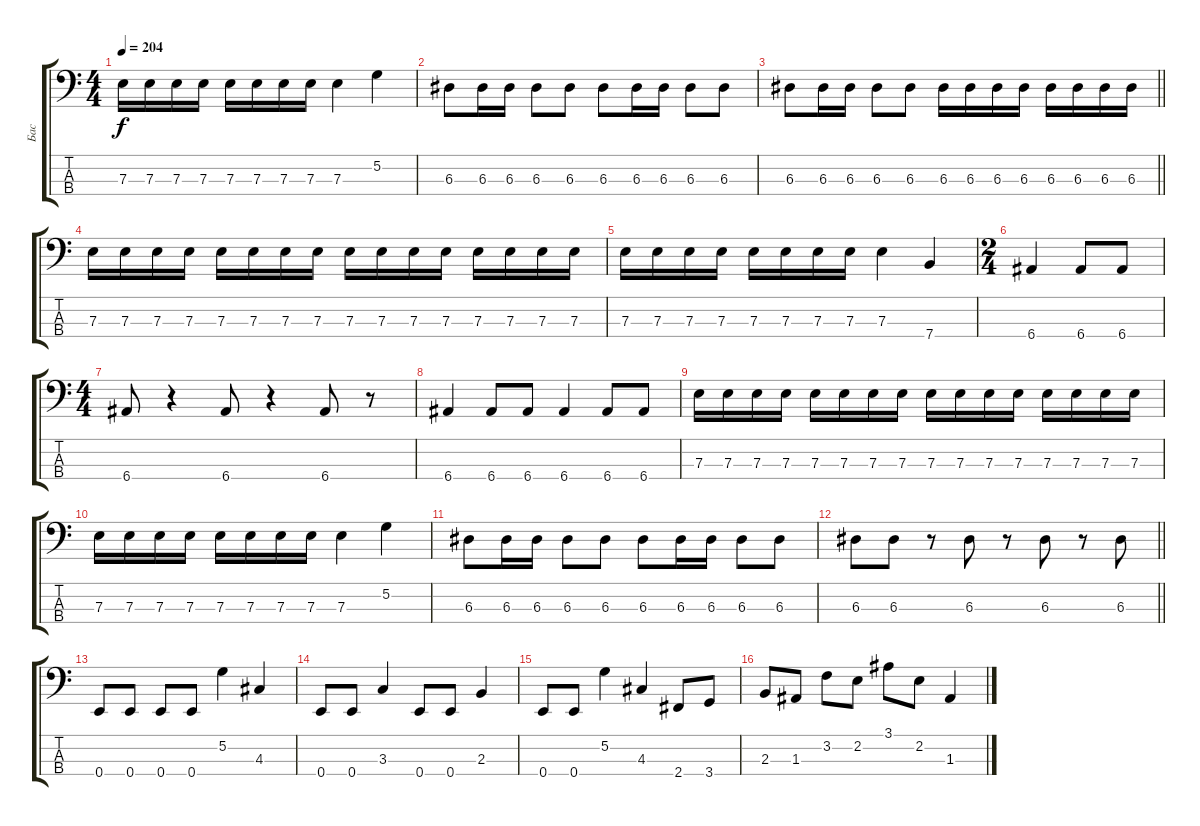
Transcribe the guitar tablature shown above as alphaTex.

\track ("Бас" "Бас") {instrument electricbasspick}
\staff {score tabs}
\tuning (G2 D2 A1 E1) {hide}
\ts (4 4)
\tempo 204
\clef f4
\ks c
7.3.16{dy f} 7.3.16 7.3.16 7.3.16 7.3.16 7.3.16 7.3.16 7.3.16 7.3.4 5.2.4 |
6.3.8 6.3.16 6.3.16 6.3.8 6.3.8 6.3.8 6.3.16 6.3.16 6.3.8 6.3.8 |
\barLineRight lightlight
6.3.8 6.3.16 6.3.16 6.3.8 6.3.8 6.3.16 6.3.16 6.3.16 6.3.16 6.3.16 6.3.16 6.3.16 6.3.16 |
7.3.16 7.3.16 7.3.16 7.3.16 7.3.16 7.3.16 7.3.16 7.3.16 7.3.16 7.3.16 7.3.16 7.3.16 7.3.16 7.3.16 7.3.16 7.3.16 |
7.3.16 7.3.16 7.3.16 7.3.16 7.3.16 7.3.16 7.3.16 7.3.16 7.3.4 7.4.4 |
\ts (2 4)
6.4.4 6.4.8 6.4.8 |
\ts (4 4)
6.4.8 r.4 6.4.8 r.4 6.4.8 r.8 |
6.4.4 6.4.8 6.4.8 6.4.4 6.4.8 6.4.8 |
7.3.16 7.3.16 7.3.16 7.3.16 7.3.16 7.3.16 7.3.16 7.3.16 7.3.16 7.3.16 7.3.16 7.3.16 7.3.16 7.3.16 7.3.16 7.3.16 |
7.3.16 7.3.16 7.3.16 7.3.16 7.3.16 7.3.16 7.3.16 7.3.16 7.3.4 5.2.4 |
6.3.8 6.3.16 6.3.16 6.3.8 6.3.8 6.3.8 6.3.16 6.3.16 6.3.8 6.3.8 |
\barLineRight lightlight
6.3.8 6.3.8 r.8 6.3.8 r.8 6.3.8 r.8 6.3.8 |
0.4.8 0.4.8 0.4.8 0.4.8 5.2.4 4.3.4 |
0.4.8 0.4.8 3.3.4 0.4.8 0.4.8 2.3.4 |
0.4.8 0.4.8 5.2.4 4.3.4 2.4.8 3.4.8 |
2.3.8 1.3.8 3.2.8 2.2.8 3.1.8 2.2.8 1.3.4
